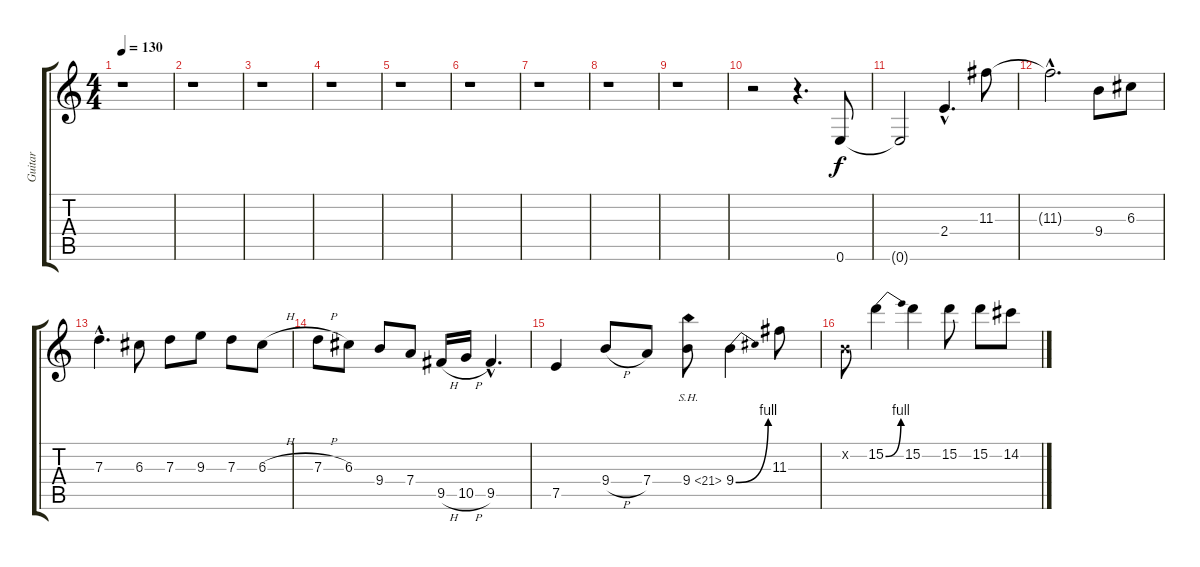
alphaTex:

\track ("Guitar" "Guitar") {instrument overdrivenguitar}
\staff {score tabs}
\tuning (E4 B3 G3 D3 A2 E2) {hide}
\ts (4 4)
\tempo 130
\clef g2
\ks c
r.1{dy f} |
r.1 |
r.1 |
r.1 |
r.1 |
r.1 |
r.1 |
r.1 |
r.1 |
r.2 r.4{d} 0.6.8 |
0.6{t}.2 2.4{hac}.4{d} 11.3.8 |
11.3{hac t}.2{d} 9.4.8 6.3.8 |
7.3{hac}.4{d} 6.3.8 7.3.8 9.3.8 7.3.8 6.3{h}.8 |
7.3{h}.8 6.3.8 9.4.8 7.4.8 9.5{h}.16 10.5{h}.16 9.5{hac}.4{d} |
7.5.4 9.4{h}.8 7.4.8 9.4{sh 12}.8 9.4{be (bend 0 0 60 4)}.4 11.3.8 |
0.2{x}.8 15.2{be (bend 0 0 60 4)}.4 15.2.4 15.2.8 15.2.8 14.2.8
